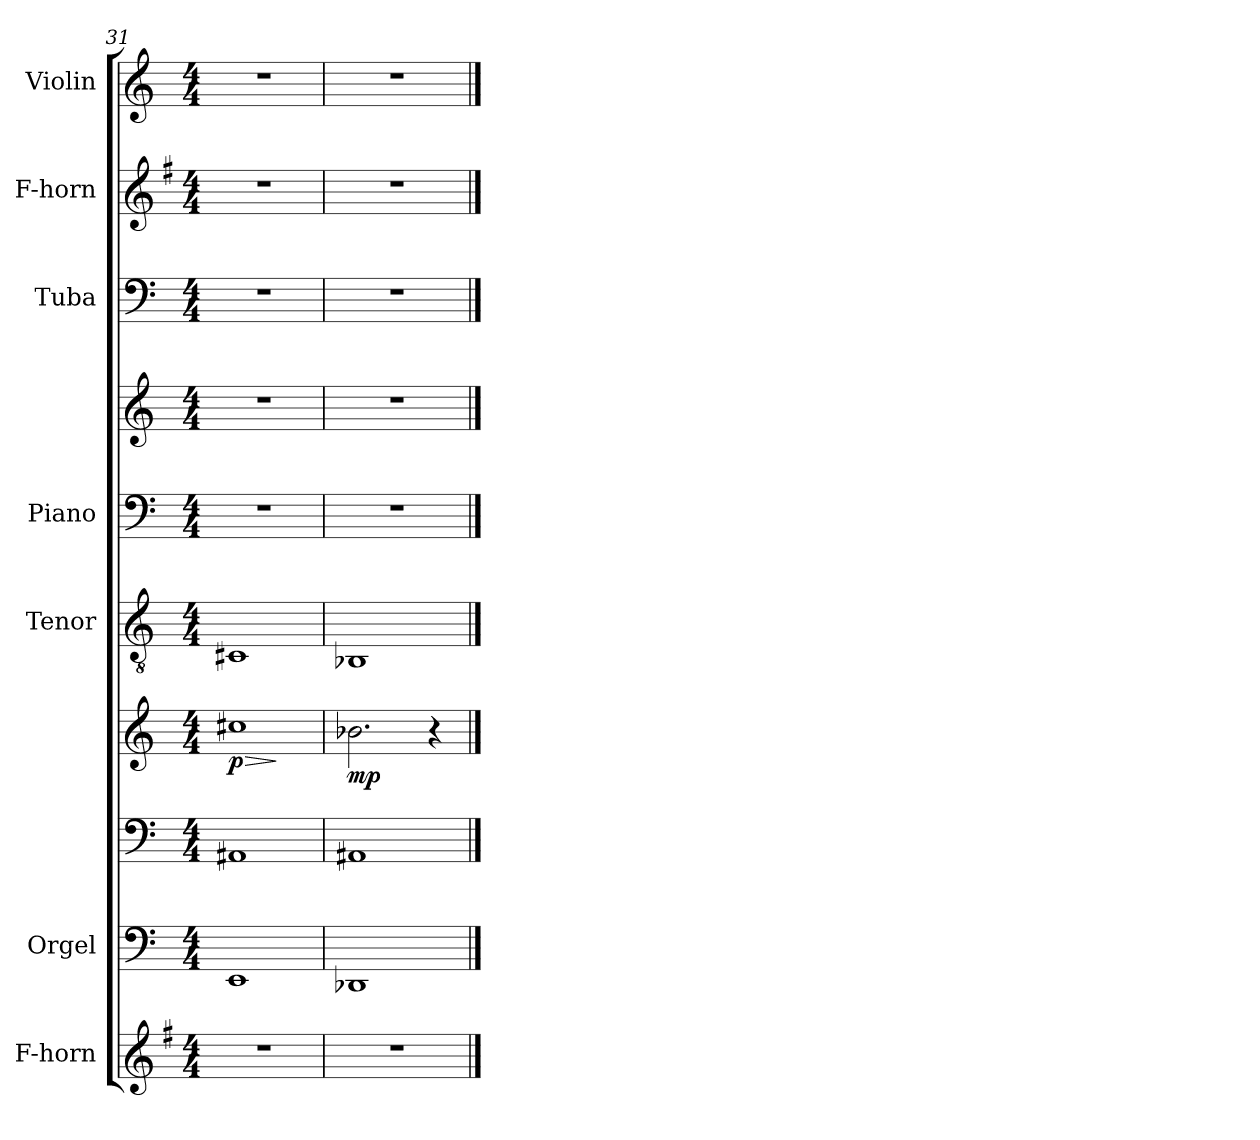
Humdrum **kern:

**kern	**kern	**kern	**kern	**dynam	**kern	**kern	**kern	**kern	**kern	**kern
*part7	*part6	*part6	*part6	*part6	*part5	*part4	*part4	*part3	*part2	*part1
*staff10	*staff9	*staff8	*staff7	*staff7/8/9	*staff6	*staff5	*staff4	*staff3	*staff2	*staff1
*I"F-horn	*I"Orgel	*	*	*	*I"Tenor	*I"Piano	*	*I"Tuba	*I"F-horn	*I"Violin
*I'F hn.	*I'Org.	*	*	*	*I'T.	*I'Pno.	*	*I'Tba.	*I'F hn.	*I'Vln.
*clefG2	*clefF4	*clefF4	*clefG2	*	*clefGv2	*clefF4	*clefG2	*clefF4	*clefG2	*clefG2
*ITrd4c7	*	*	*	*	*	*	*	*	*ITrd4c7	*
*k[]	*k[]	*k[]	*k[]	*	*k[]	*k[]	*k[]	*k[]	*k[]	*k[]
*M4/4	*M4/4	*M4/4	*M4/4	*	*M4/4	*M4/4	*M4/4	*M4/4	*M4/4	*M4/4
=31	=31	=31	=31	=31	=31	=31	=31	=31	=31	=31
!	!	!	!	!LO:HP:b	!	!	!	!	!	!
!	!	!	!	!LO:DY:n=1:b	!	!	!	!	!	!
1r	1EE	1AA#X	1cc#X	> p	1C#X	1r	1r	1r	1r	1r
.	.	.	.	]	.	.	.	.	.	.
=32	=32	=32	=32	=32	=32	=32	=32	=32	=32	=32
!	!	!	!	!LO:DY:b	!	!	!	!	!	!
1r	1DD-X	1AA#X	2.b-X\	mp	1BB-X	1r	1r	1r	1r	1r
.	.	.	4r	.	.	.	.	.	.	.
==	==	==	==	==	==	==	==	==	==	==
*-	*-	*-	*-	*-	*-	*-	*-	*-	*-	*-
